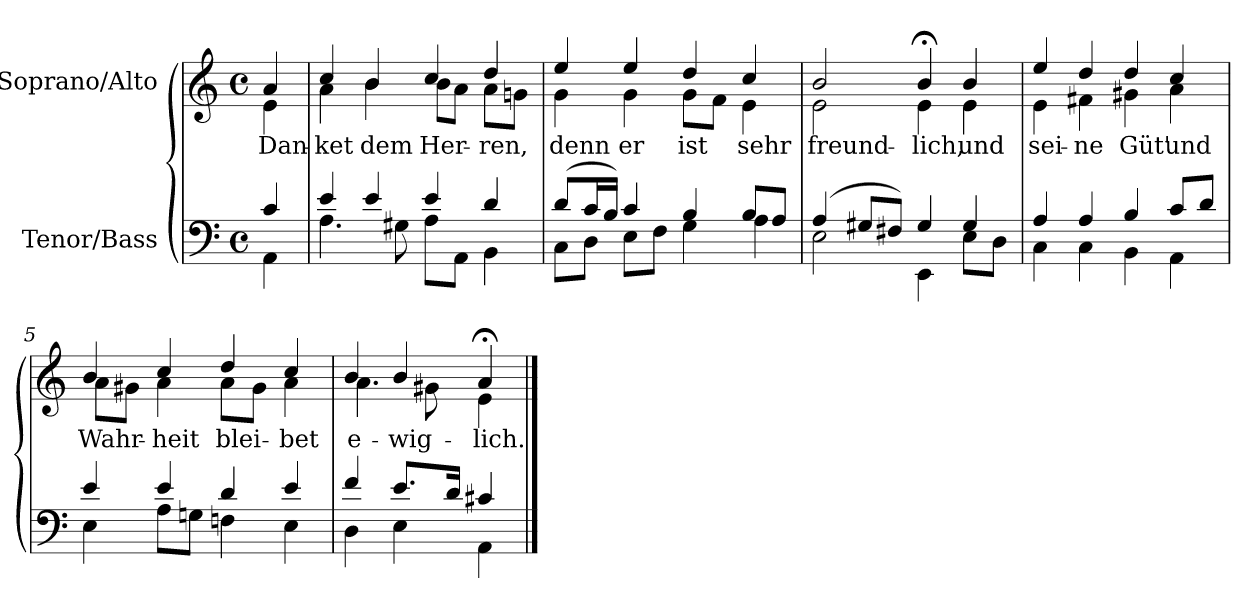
**kern	**kern	**text
*part2	*part1	*part1
*staff2	*staff1	*staff1
*I"Tenor/Bass	*I"Soprano/Alto	*
*clefF4	*clefG2	*
*k[]	*k[]	*
*M4/4	*M4/4	*
*met(c)	*met(c)	*
=	=	=
*^	*	*
!	!	!	!LO:LY:b
*	*	*^	*
4c/	4AA\	4a/	4e\	Dan-
=1	=1	=1	=1	=1
!	!	!	!	!LO:LY:b
4e/	4.A\	4cc/	4a\	-ket
!	!	!	!	!LO:LY:b
4e/	.	4b/	4b\	dem
.	8G#X\	.	.	.
!	!	!	!	!LO:LY:b
4e/	8A\L	4cc/	8b\L	Her-
.	8AA\J	.	8a\J	.
!	!	!	!	!LO:LY:b
4d/	4BB\	4dd/	8a\L	-ren,
.	.	.	8gn\J	.
=2	=2	=2	=2	=2
!	!	!	!	!LO:LY:b
(8d/L	8C\L	4ee/	4g\	denn
16c/L	8D\J	.	.	.
16B/JJ)	.	.	.	.
!	!	!	!	!LO:LY:b
4c/	8E\L	4ee/	4g\	er
.	8F\J	.	.	.
!	!	!	!	!LO:LY:b
4B/	4G\	4dd/	8g\L	ist
.	.	.	8f\J	.
!	!	!	!	!LO:LY:b
8B/L	4A\	4cc/	4e\	sehr
8A/J	.	.	.	.
=3	=3	=3	=3	=3
!	!	!	!	!LO:LY:b
(4A/	2E\	2b/	2e\	freund-
8G#X/L	.	.	.	.
8F#X/J)	.	.	.	.
!	!	!	!	!LO:LY:b
4G#/	4EE\	4b;</	4e\	-lich,
!	!	!	!	!LO:LY:b
4G#/	8E\L	4b/	4e\	und
.	8D\J	.	.	.
!!LO:LB:g=z	!!
=4	=4	=4	=4	=4
!	!	!	!	!LO:LY:b
4A/	4C\	4ee/	4e\	sei-
!	!	!	!	!LO:LY:b
4A/	4C\	4dd/	4f#X\	-ne
!	!	!	!	!LO:LY:b
4B/	4BB\	4dd/	4g#X\	Güt'
!	!	!	!	!LO:LY:b
8c/L	4AA\	4cc/	4a\	und
8d/J	.	.	.	.
=5	=5	=5	=5	=5
!	!	!	!	!LO:LY:b
4e/	4E\	4b/	8a\L	Wahr-
.	.	.	8g#X\J	.
!	!	!	!	!LO:LY:b
4e/	8A\L	4cc/	4a\	-heit
.	8Gn\J	.	.	.
!	!	!	!	!LO:LY:b
4d/	4Fn\	4dd/	8a\L	blei-
.	.	.	8g#\J	.
!	!	!	!	!LO:LY:b
4e/	4E\	4cc/	4a\	-bet
=6	=6	=6	=6	=6
!	!	!	!	!LO:LY:b
4f/	4D\	4b/	4.a\	e-
!	!	!	!	!LO:LY:b
8.e/L	4E\	4b/	.	-wig-
.	.	.	8g#X\	.
16d/Jk	.	.	.	.
!	!	!	!	!LO:LY:b
4c#X/	4AA\	4a;</	4e\	-lich.
*v	*v	*	*	*
*	*v	*v	*
==	==	==
*-	*-	*-
